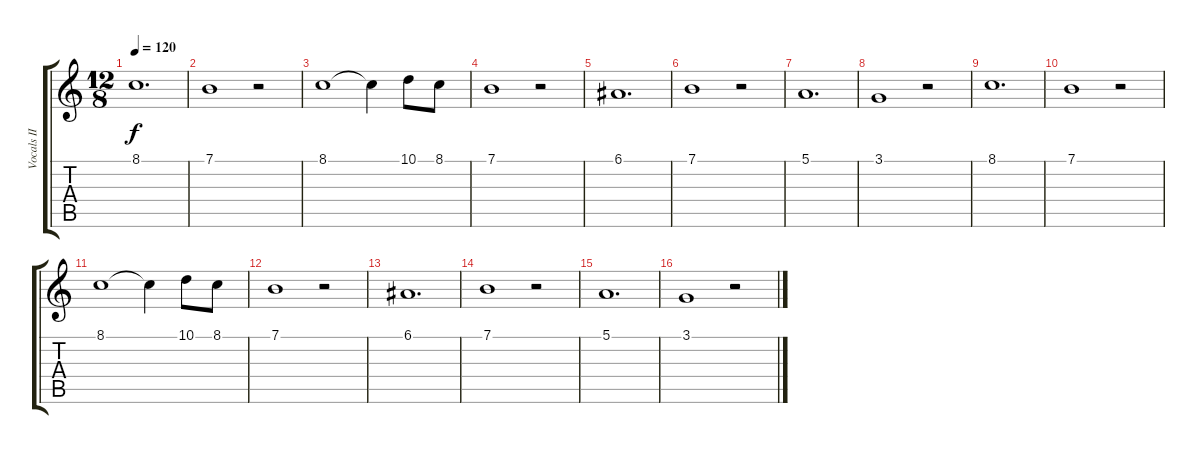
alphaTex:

\track ("Vocals II" "Vocals II") {instrument englishhorn}
\staff {score tabs}
\tuning (E4 B3 G3 D3 A2 E2) {hide}
\ts (12 8)
\tempo 120
\clef g2
\ks c
8.1.1{d dy f} |
7.1.1 r.2 |
8.1.1 8.1{t}.4 10.1.8 8.1.8 |
7.1.1 r.2 |
6.1.1{d} |
7.1.1 r.2 |
5.1.1{d} |
3.1.1 r.2 |
8.1.1{d} |
7.1.1 r.2 |
8.1.1 8.1{t}.4 10.1.8 8.1.8 |
7.1.1 r.2 |
6.1.1{d} |
7.1.1 r.2 |
5.1.1{d} |
3.1.1 r.2
